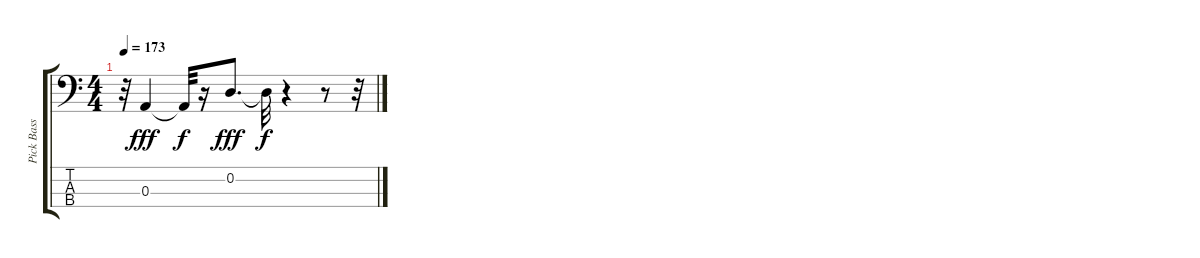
\track ("Pick Bass" "Pick Bass") {instrument electricbasspick}
\staff {score tabs}
\tuning (G2 D2 A1 E1) {hide}
\ts (4 4)
\tempo 173
\clef f4
\ks c
r.32{dy f} 0.3.4{dy fff} 0.3{t}.32{dy f} r.16 0.2.8{d dy fff} 0.2{t}.32{dy f} r.4 r.8 r.32
